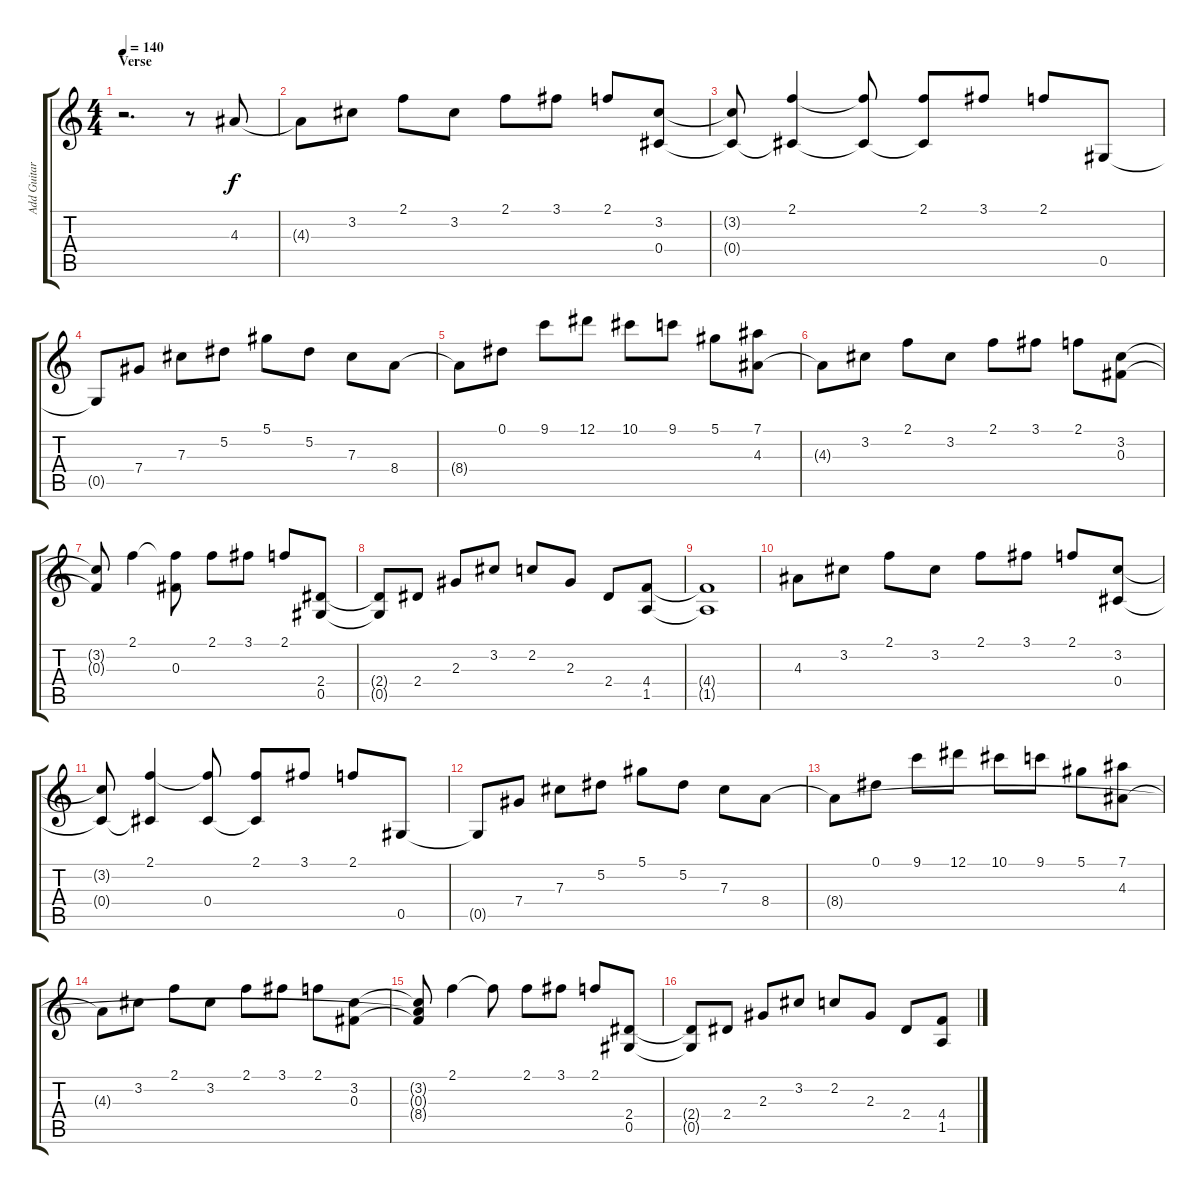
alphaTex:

\track ("Add Guitar" "Add Guitar") {instrument electricguitarclean}
\staff {score tabs}
\tuning (Eb4 Bb3 Gb3 Db3 Ab2 Eb2) {hide}
\ts (4 4)
\section ("" "Verse")
\tempo 140
\clef g2
\ks c
r.2{d dy f} r.8 4.3.8 |
4.3{t}.8 3.2.8 2.1.8 3.2.8 2.1.8 3.1.8 2.1.8 (3.2 0.4).8 |
(3.2{t} 0.4{t}).8 (2.1 0.4{t}).4 (2.1{t} 0.4{t}).8 (2.1 0.4{t}).8 3.1.8 2.1.8 0.5.8 |
0.5{t}.8 7.4.8 7.3.8 5.2.8 5.1.8 5.2.8 7.3.8 8.4.8 |
8.4{t}.8 0.1.8 9.1.8 12.1.8 10.1.8 9.1.8 5.1.8 (7.1 4.3).8 |
4.3{t}.8 3.2.8 2.1.8 3.2.8 2.1.8 3.1.8 2.1.8 (3.2 0.3).8 |
(3.2{t} 0.3{t}).8 2.1.4 (2.1{t} 0.3).8 2.1.8 3.1.8 2.1.8 (2.4 0.5).8 |
(2.4{t} 0.5{t}).8 2.4.8 2.3.8 3.2.8 2.2.8 2.3.8 2.4.8 (4.4 1.5).8 |
(4.4{t} 1.5{t}).1 |
4.3.8 3.2.8 2.1.8 3.2.8 2.1.8 3.1.8 2.1.8 (3.2 0.4).8 |
(3.2{t} 0.4{t}).8 (2.1 0.4{t}).4 (2.1{t} 0.4).8 (2.1 0.4{t}).8 3.1.8 2.1.8 0.5.8 |
0.5{t}.8 7.4.8 7.3.8 5.2.8 5.1.8 5.2.8 7.3.8 8.4.8 |
8.4{t}.8 0.1.8 9.1.8 12.1.8 10.1.8 9.1.8 5.1.8 (7.1 4.3).8 |
4.3{t}.8 3.2.8 2.1.8 3.2.8 2.1.8 3.1.8 2.1.8 (3.2 0.3).8 |
(3.2{t} 0.3{t} 8.4{t}).8 2.1.4 2.1{t}.8 2.1.8 3.1.8 2.1.8 (2.4 0.5).8 |
(2.4{t} 0.5{t}).8 2.4.8 2.3.8 3.2.8 2.2.8 2.3.8 2.4.8 (4.4 1.5).8
